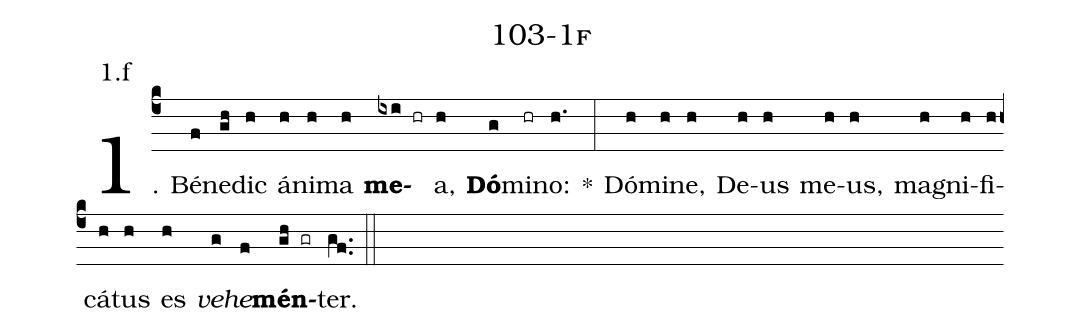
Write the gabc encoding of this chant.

name: 103-1f;
annotation: 1.f;
%%
(c4)1. Bé(f)ne(gh)dic(h) á(h)ni(h)ma(h) <b>me</b>(ixi hr)a,(h) <b>Dó</b>(g)mi(hr)no:(h.) *(:) Dó(h)mi(h)ne,(h) De(h)us(h) me(h)us,(h) ma(h)gni(h)fi(h)cá(h)tus(h) es(h) <i>ve</i>(g)<i>he</i>(f)<b>mén</b>(gh gr)ter.(gf..) (::)
